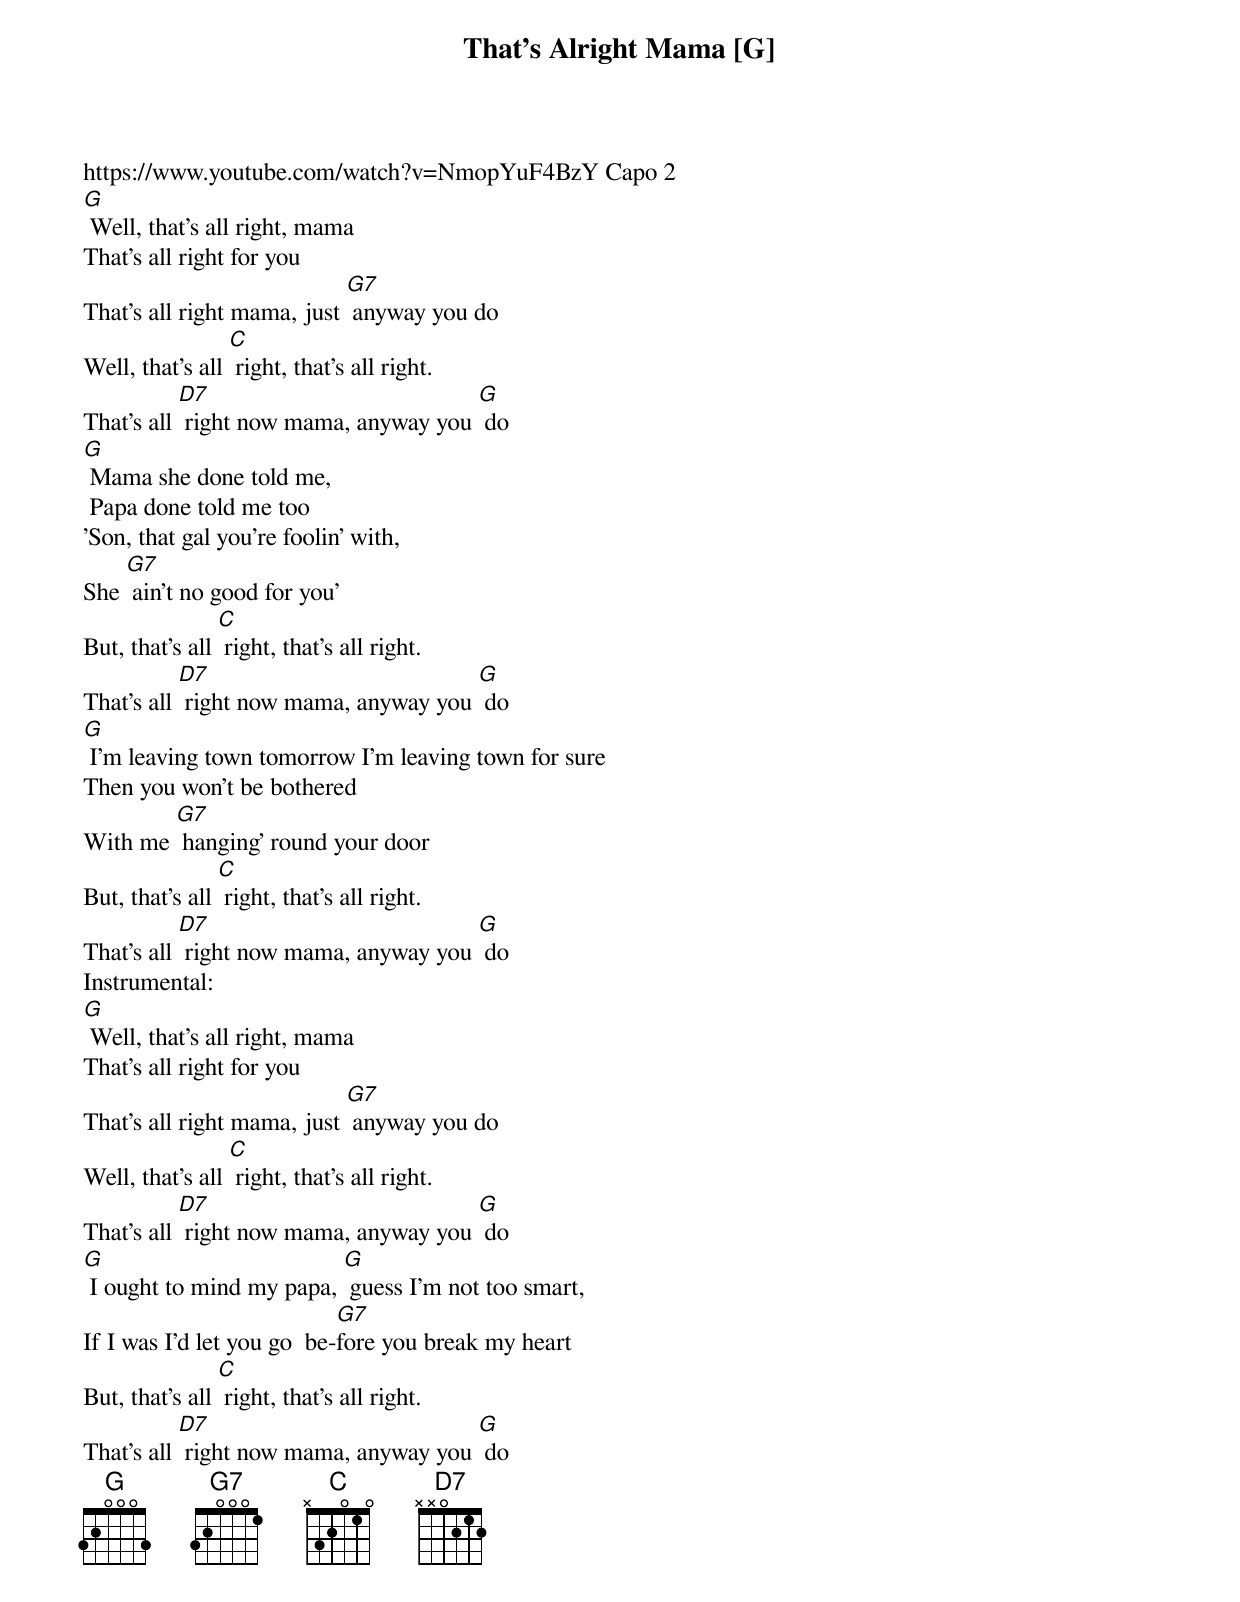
{t: That's Alright Mama [G] }
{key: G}
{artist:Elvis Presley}
https://www.youtube.com/watch?v=NmopYuF4BzY Capo 2
{c: }
[G] Well, that's all right, mama
That's all right for you
That's all right mama, just [G7] anyway you do
Well, that's all [C] right, that's all right.
That's all [D7] right now mama, anyway you [G] do
{c: }
[G] Mama she done told me,
 Papa done told me too
'Son, that gal you're foolin' with,
She [G7] ain't no good for you'
But, that's all [C] right, that's all right.
That's all [D7] right now mama, anyway you [G] do
{c: }
[G] I'm leaving town tomorrow I'm leaving town for sure
Then you won't be bothered
With me [G7] hanging' round your door
But, that's all [C] right, that's all right.
That's all [D7] right now mama, anyway you [G] do
{c: }
Instrumental:
[G] Well, that's all right, mama
That's all right for you
That's all right mama, just [G7] anyway you do
Well, that's all [C] right, that's all right.
That's all [D7] right now mama, anyway you [G] do
{c: }
[G] I ought to mind my papa, [G] guess I'm not too smart,
If I was I'd let you go  be-[G7]fore you break my heart
But, that's all [C] right, that's all right.
That's all [D7] right now mama, anyway you [G] do
